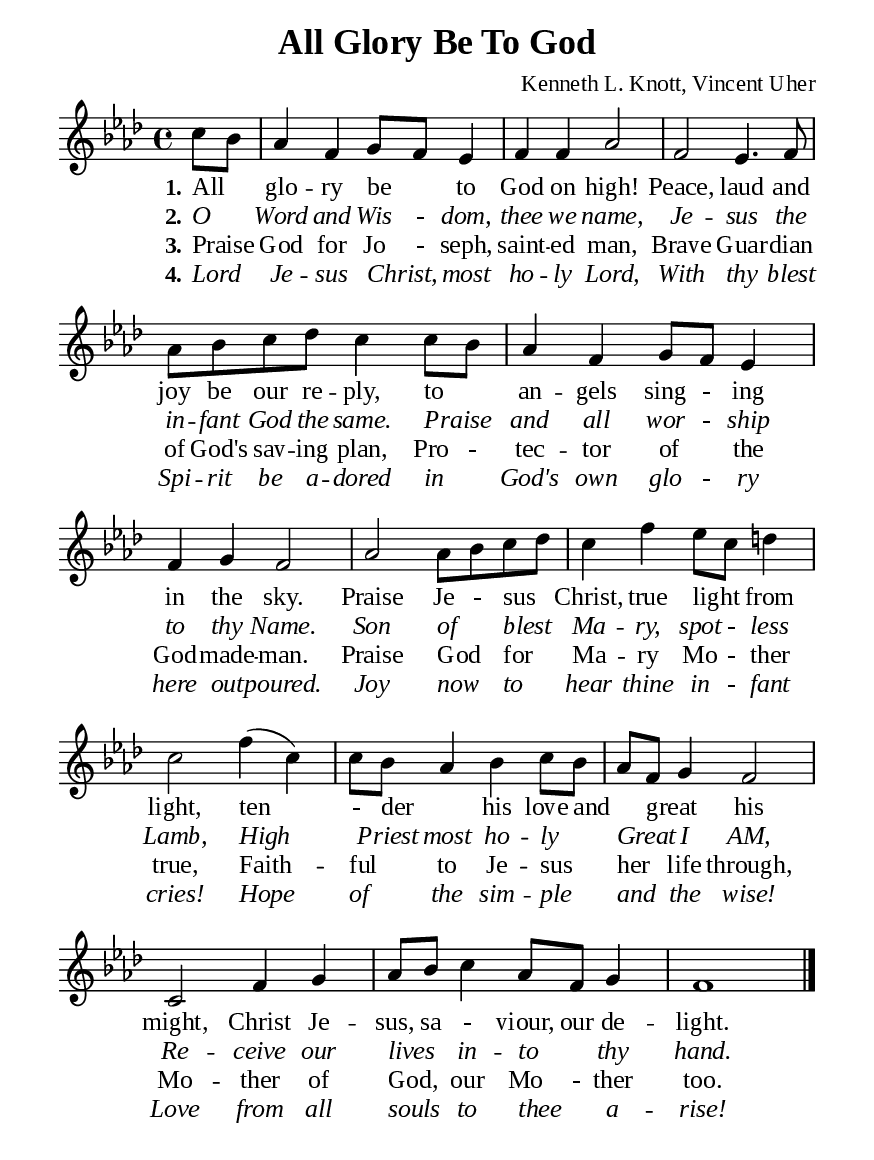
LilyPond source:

%%%%%%%%%%%%%%%%%%%%%%%%%%%%%
% CONTENTS OF THIS DOCUMENT
% 1. Common settings
% 2. Verse music
% 3. Verse lyrics
% 4. Layout
%%%%%%%%%%%%%%%%%%%%%%%%%%%%%

%%%%%%%%%%%%%%%%%%%%%%%%%%%%%
% 1. Common settings
%%%%%%%%%%%%%%%%%%%%%%%%%%%%%
\version "2.18.2"

\header {
  title = "All Glory Be To God"
  composer = "Kenneth L. Knott, Vincent Uher"
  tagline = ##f
}

global= {
  \key f \minor
  \time 4/4
  \override Score.BarNumber.break-visibility = ##(#f #f #f)
}

\paper {
  #(set-paper-size "a5")
  top-margin = 3.2\mm
  bottom-marign = 10\mm
  left-margin = 10\mm
  right-margin = 10\mm
  indent = #0
  #(define fonts
	 (make-pango-font-tree "Liberation Serif"
	 		       "Liberation Serif"
			       "Liberation Serif"
			       (/ 20 20)))
  system-system-spacing = #'((basic-distance . 3) (padding . 3))
}

printItalic = \with {
  \override LyricText.font-shape = #'italic
}

%%%%%%%%%%%%%%%%%%%%%%%%%%%%%
% 2. Verse music
%%%%%%%%%%%%%%%%%%%%%%%%%%%%%
musicVerseSoprano = \relative c'' {
                    \partial 4 c8 bes |
  %{	01	%} aes4 f g8 f ees4 |
  %{	02	%} f f aes2 |
  %{	03	%} f2 ees4. f8 |
  %{	04	%} aes8 bes c des c4 c8 bes |
  %{	05	%} aes4 f g8 f ees4 |
  %{	06	%} f g f2 |
  %{	07	%} aes2 aes8 bes c des |
  %{	08	%} c4 f ees8 c d!4 |
  %{	09	%} c2 f4 (c) |
  %{	10	%} c8 bes aes4 bes c8 bes |
  %{	11	%} aes f g4 f2 |
  %{	12	%} c f4 g |
  %{	13	%} aes8 bes c4 aes8 f g4 |
  %{	14	%} f1 \bar "|."
}

%%%%%%%%%%%%%%%%%%%%%%%%%%%%%
% 3. Verse lyrics
%%%%%%%%%%%%%%%%%%%%%%%%%%%%%
verseOne = \lyricmode {
  \set stanza = #"1."
  All _ glo -- ry be _ to God on high!
  Peace, laud and joy be our re -- ply, to _ an -- gels sing - ing in the sky.
  Praise Je - sus _ Christ, true light _ from light, ten - der _ his love and _ great _ his might,
  Christ Je -- sus, sa - viour, our de -- light.
}

verseTwo = \lyricmode {
  \set stanza = #"2."
  O _ Word and Wis - dom, thee we name,
  Je -- sus the in -- fant God the same. Praise _ and all wor - ship to thy Name.
  Son of _ blest _ Ma -- ry, spot - less Lamb, High _ Priest most ho -- ly _ Great _ I AM,
  Re -- ceive our lives _ in -- to _ thy hand.
}

verseThree = \lyricmode {
  \set stanza = #"3."
  Praise _ God for Jo - seph, saint -- ed man,
  Brave Guar -- dian of God's sav -- ing plan, Pro - tec -- tor of _ the God -- made -- man.
  Praise God _ for _ Ma -- ry Mo - ther true, Faith -- ful _ to Je -- sus _ her _ life through,
  Mo -- ther of God, _ our Mo - ther too.
}

verseFour = \lyricmode {
  \set stanza = #"4."
  Lord _ Je -- sus Christ, _ most ho -- ly Lord,
  With thy blest Spi -- rit be a -- dored in _ God's own glo - ry here out -- poured.
  Joy now _ to _ hear thine in - fant cries! Hope of _ the sim -- ple _ and _ the wise!
  Love from all souls _ to thee _ a -- rise!
}

%%%%%%%%%%%%%%%%%%%%%%%%%%%%%
% 4. Layout
%%%%%%%%%%%%%%%%%%%%%%%%%%%%%
\score {
    \new ChoirStaff <<
      \new Staff <<
        \clef "treble"
        \new Voice = "sopranos" { \global   \musicVerseSoprano }
      >>
      \new Lyrics \lyricsto sopranos \verseOne
      \new Lyrics \printItalic \lyricsto sopranos \verseTwo
      \new Lyrics \lyricsto sopranos \verseThree
      \new Lyrics \printItalic \lyricsto sopranos \verseFour
    >>
}
